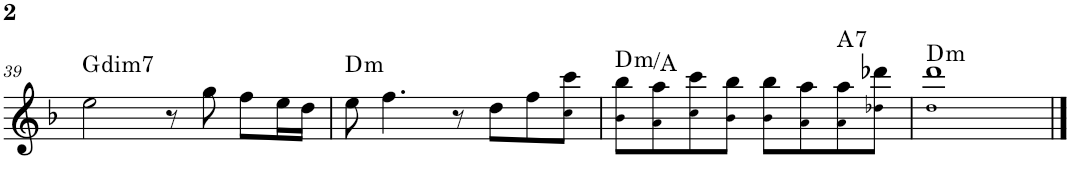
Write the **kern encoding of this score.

**kern	**harte
*part1	*part1
*staff1	*
*I"Piano	*
*I'Pno.	*
!!LO:PB:g=z
*clefG2	*
*k[b-]	*
*M4/4	*
=39	=39
!	!LO:H:kt=dim7
2ee\	G:dim7
8r	.
8gg\	.
8ff\L	.
16ee\L	.
16dd\JJ	.
=40	=40
!	!LO:H:kt=m
8ee\	D:min
4.ff\	.
8r	.
8dd\L	.
8ff\	.
8cc!\ 8ccc\J	.
=41	=41
!	!LO:H:kt=m
8b-!\ 8bb-\L	D:min/5
8a!\ 8aa\	.
8cc!\ 8ccc\	.
8b-!\ 8bb-\J	.
8b-!\ 8bb-\L	.
8a!\ 8aa\	.
!	!LO:H:kt=7
8a!\ 8aa\	A:7
8dd-X!\ 8ddd-X\J	.
=42	=42
!	!LO:H:kt=m
1dd! 1ddd	D:min
==	==
*-	*-
